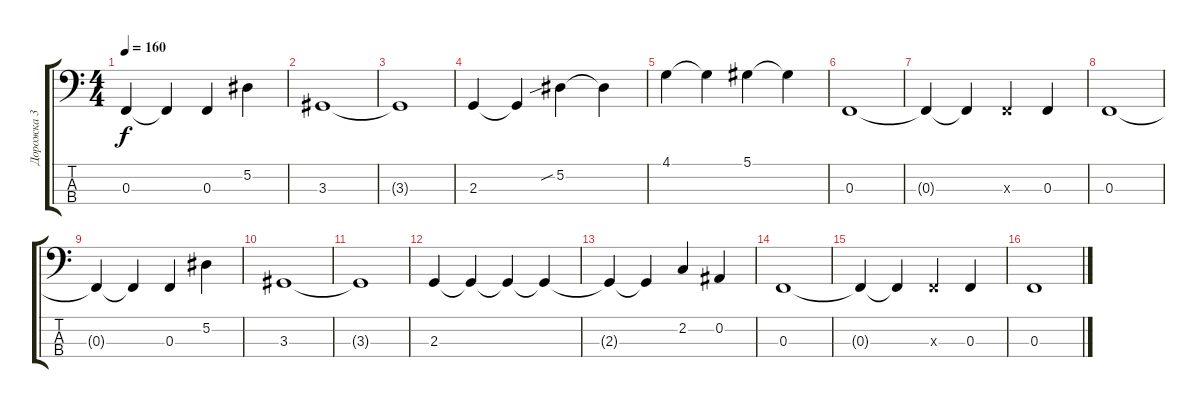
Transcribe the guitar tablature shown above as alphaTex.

\track ("Дорожка 3" "Дорожка 3") {instrument electricbassfinger}
\staff {score tabs}
\tuning (Eb2 Bb1 F1 C1) {hide}
\ts (4 4)
\tempo 160
\clef f4
\ks c
0.3{t}.4{dy f} 0.3{t}.4 0.3.4 5.2.4 |
3.3.1 |
3.3{t}.1 |
2.3.4 2.3{t}.4 5.2{sib}.4 5.2{t}.4 |
4.1.4 4.1{t}.4 5.1.4 5.1{t}.4 |
0.3.1 |
0.3{t}.4 0.3{t}.4 0.3{x}.4 0.3.4 |
0.3.1 |
0.3{t}.4 0.3{t}.4 0.3.4 5.2.4 |
3.3.1 |
3.3{t}.1 |
2.3.4 2.3{t}.4 2.3{t}.4 2.3{t}.4 |
2.3{t}.4 2.3{t}.4 2.2.4 0.2.4 |
0.3.1 |
0.3{t}.4 0.3{t}.4 0.3{x}.4 0.3.4 |
0.3.1
